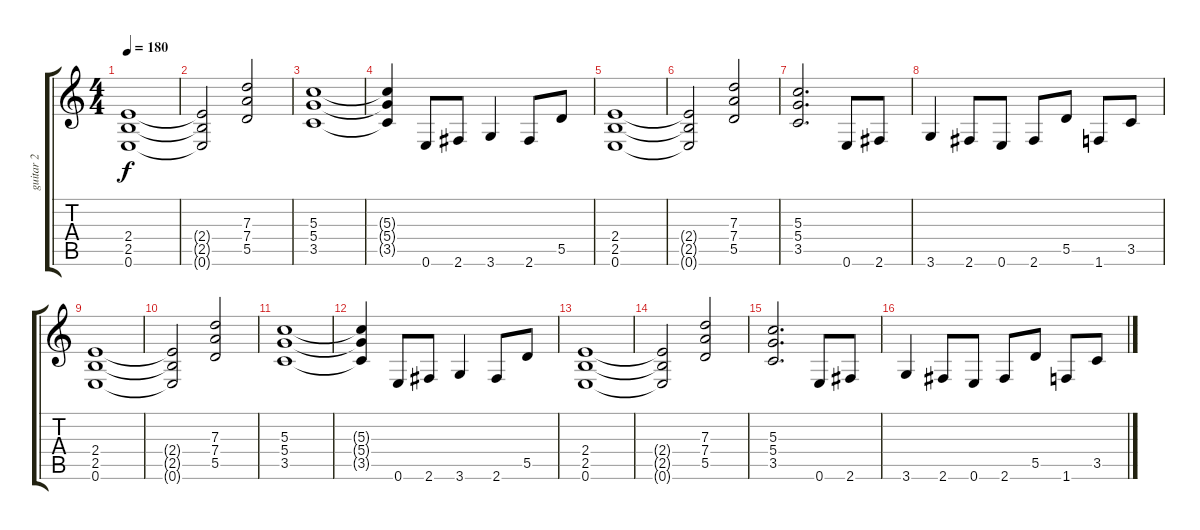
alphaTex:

\track ("guitar 2" "guitar 2") {instrument distortionguitar}
\staff {score tabs}
\tuning (E4 B3 G3 D3 A2 E2) {hide}
\ts (4 4)
\tempo 180
\clef g2
\ks c
(2.4 2.5 0.6).1{dy f} |
(2.4{t} 2.5{t} 0.6{t}).2 (7.3 7.4 5.5).2 |
(5.3 5.4 3.5).1 |
(5.3{t} 5.4{t} 3.5{t}).4 0.6.8 2.6.8 3.6.4 2.6.8 5.5.8 |
(2.4 2.5 0.6).1 |
(2.4{t} 2.5{t} 0.6{t}).2 (7.3 7.4 5.5).2 |
(5.3 5.4 3.5).2{d} 0.6.8 2.6.8 |
3.6.4 2.6.8 0.6.8 2.6.8 5.5.8 1.6.8 3.5.8 |
(2.4 2.5 0.6).1 |
(2.4{t} 2.5{t} 0.6{t}).2 (7.3 7.4 5.5).2 |
(5.3 5.4 3.5).1 |
(5.3{t} 5.4{t} 3.5{t}).4 0.6.8 2.6.8 3.6.4 2.6.8 5.5.8 |
(2.4 2.5 0.6).1 |
(2.4{t} 2.5{t} 0.6{t}).2 (7.3 7.4 5.5).2 |
(5.3 5.4 3.5).2{d} 0.6.8 2.6.8 |
3.6.4 2.6.8 0.6.8 2.6.8 5.5.8 1.6.8 3.5.8
